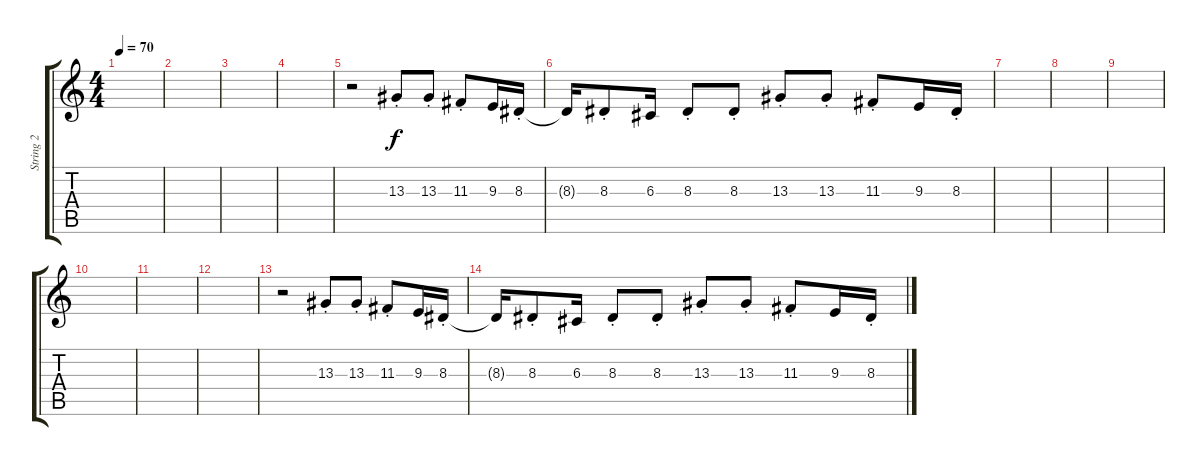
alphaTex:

\track ("String 2" "String 2") {instrument stringensemble1}
\staff {score tabs}
\tuning (E4 B3 G3 D3 A2 E2) {hide}
\ts (4 4)
\tempo 70
\clef g2
\ks c
|
|
|
|
r.2 13.3{st}.8 13.3{st}.8 11.3{st}.8 9.3.16 8.3{st}.16 |
8.3{t}.16 8.3{st}.8 6.3.16 8.3{st}.8 8.3{st}.8 13.3{st}.8 13.3{st}.8 11.3{st}.8 9.3.16 8.3{st}.16 |
|
|
|
|
|
|
r.2 13.3{st}.8 13.3{st}.8 11.3{st}.8 9.3.16 8.3{st}.16 |
8.3{t}.16 8.3{st}.8 6.3.16 8.3{st}.8 8.3{st}.8 13.3{st}.8 13.3{st}.8 11.3{st}.8 9.3.16 8.3{st}.16
